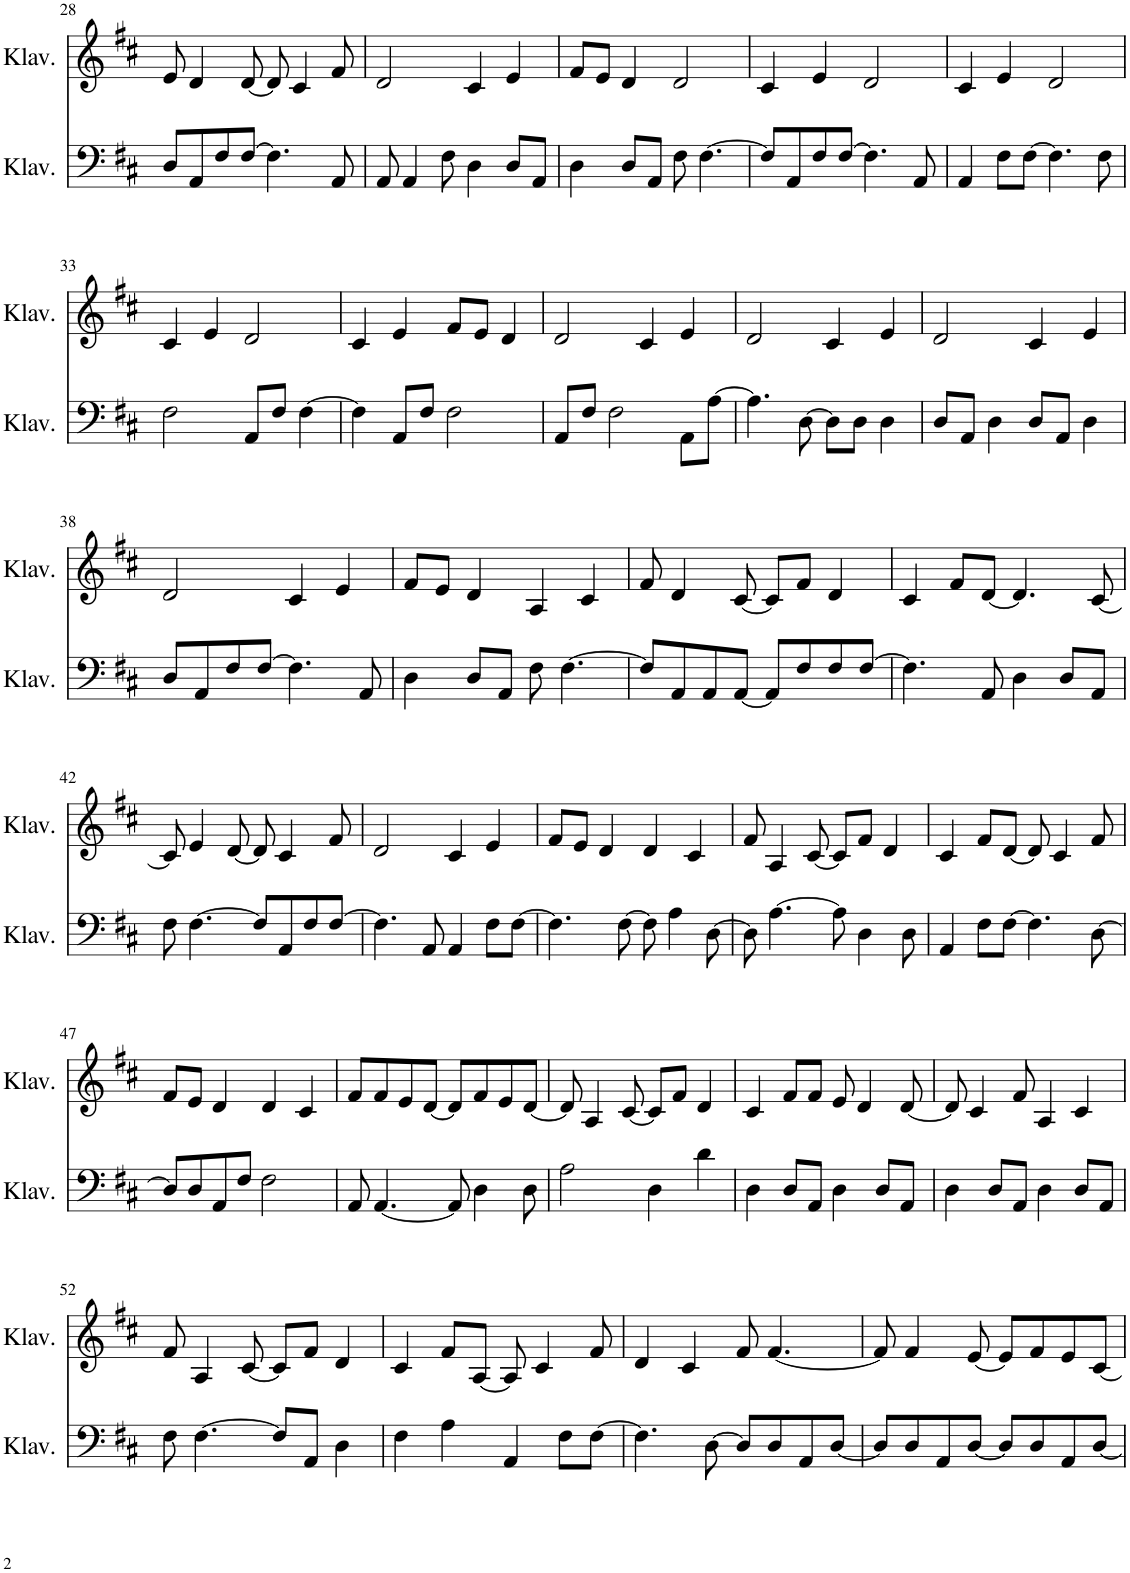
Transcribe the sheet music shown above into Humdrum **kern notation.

**kern	**kern
*part2	*part1
*staff2	*staff1
*I"Klavier	*I"Klavier
*I'Klav.	*I'Klav.
!!LO:PB:g=z
*clefF4	*clefG2
*k[f#c#]	*k[f#c#]
*M4/4	*M4/4
=28	=28
8D/L	8e/
8AA/	4d/
8F#/	.
[8F#/J	[8d/
4.F#\]	8d/]
.	4c#/
8AA/	8f#/
=29	=29
8AA/	2d/
4AA/	.
8F#\	.
4D\	4c#/
8D/L	4e/
8AA/J	.
=30	=30
4D\	8f#/L
.	8e/J
8D/L	4d/
8AA/J	.
8F#\	2d/
[4.F#\	.
=31	=31
8F#/L]	4c#/
8AA/	.
8F#/	4e/
[8F#/J	.
4.F#\]	2d/
8AA/	.
=32	=32
4AA/	4c#/
8F#\L	4e/
[8F#\J	.
4.F#\]	2d/
8F#\	.
!!LO:LB:g=z
=33	=33
2F#\	4c#/
.	4e/
8AA/L	2d/
8F#/J	.
[4F#\	.
=34	=34
4F#\]	4c#/
8AA/L	4e/
8F#/J	.
2F#\	8f#/L
.	8e/J
.	4d/
=35	=35
8AA/L	2d/
8F#/J	.
2F#\	.
.	4c#/
8AA\L	4e/
[8A\J	.
=36	=36
4.A\]	2d/
[8D\	.
8D\L]	4c#/
8D\J	.
4D\	4e/
=37	=37
8D/L	2d/
8AA/J	.
4D\	.
8D/L	4c#/
8AA/J	.
4D\	4e/
!!LO:LB:g=z
=38	=38
8D/L	2d/
8AA/	.
8F#/	.
[8F#/J	.
4.F#\]	4c#/
.	4e/
8AA/	.
=39	=39
4D\	8f#/L
.	8e/J
8D/L	4d/
8AA/J	.
8F#\	4A/
[4.F#\	.
.	4c#/
=40	=40
8F#/L]	8f#/
8AA/	4d/
8AA/	.
[8AA/J	[8c#/
8AA/L]	8c#/L]
8F#/	8f#/J
8F#/	4d/
[8F#/J	.
=41	=41
4.F#\]	4c#/
.	8f#/L
8AA/	[8d/J
4D\	4.d/]
8D/L	.
8AA/J	[8c#/
!!LO:LB:g=z
=42	=42
8F#\	8c#/]
[4.F#\	4e/
.	[8d/
8F#/L]	8d/]
8AA/	4c#/
8F#/	.
[8F#/J	8f#/
=43	=43
4.F#\]	2d/
8AA/	.
4AA/	4c#/
8F#\L	4e/
[8F#\J	.
=44	=44
4.F#\]	8f#/L
.	8e/J
.	4d/
[8F#\	.
8F#\]	4d/
4A\	.
.	4c#/
[8D\	.
=45	=45
8D\]	8f#/
[4.A\	4A/
.	[8c#/
8A\]	8c#/L]
4D\	8f#/J
.	4d/
8D\	.
=46	=46
4AA/	4c#/
8F#\L	8f#/L
[8F#\J	[8d/J
4.F#\]	8d/]
.	4c#/
[8D\	8f#/
!!LO:LB:g=z
=47	=47
8D/L]	8f#/L
8D/	8e/J
8AA/	4d/
8F#/J	.
2F#\	4d/
.	4c#/
=48	=48
8AA/	8f#/L
[4.AA/	8f#/
.	8e/
.	[8d/J
8AA/]	8d/L]
4D\	8f#/
.	8e/
8D\	[8d/J
=49	=49
2A\	8d/]
.	4A/
.	[8c#/
4D\	8c#/L]
.	8f#/J
4d\	4d/
=50	=50
4D\	4c#/
8D/L	8f#/L
8AA/J	8f#/J
4D\	8e/
.	4d/
8D/L	.
8AA/J	[8d/
=51	=51
4D\	8d/]
.	4c#/
8D/L	.
8AA/J	8f#/
4D\	4A/
8D/L	4c#/
8AA/J	.
!!LO:LB:g=z
=52	=52
8F#\	8f#/
[4.F#\	4A/
.	[8c#/
8F#/L]	8c#/L]
8AA/J	8f#/J
4D\	4d/
=53	=53
4F#\	4c#/
4A\	8f#/L
.	[8A/J
4AA/	8A/]
.	4c#/
8F#\L	.
[8F#\J	8f#/
=54	=54
4.F#\]	4d/
.	4c#/
[8D\	.
8D/L]	8f#/
8D/	[4.f#/
8AA/	.
[8D/J	.
=55	=55
8D/L]	8f#/]
8D/	4f#/
8AA/	.
[8D/J	[8e/
8D/L]	8e/L]
8D/	8f#/
8AA/	8e/
[8D/J	[8c#/J
=	=
*-	*-
